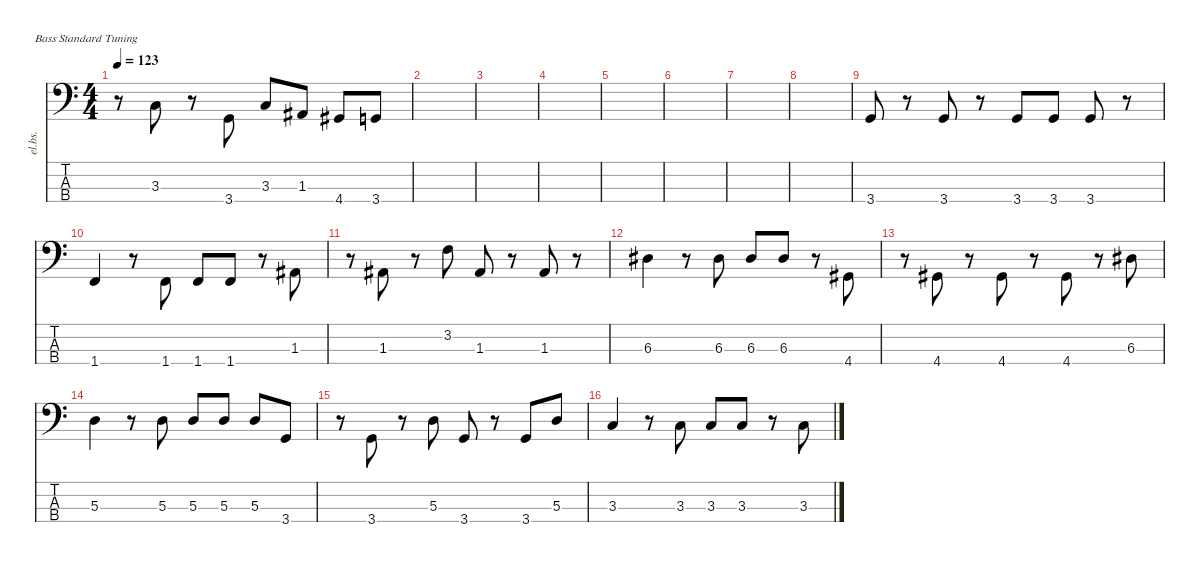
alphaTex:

\defaultSystemsLayout 4
\hideDynamics
\bracketExtendMode nobrackets
\track ("Electric Bass" "el.bs.") {mute instrument electricbassfinger}
\staff {score tabs}
\tuning (G2 D2 A1 E1)
\ts (4 4)
\tempo 123
\clef f4
\ks c
r.8{dy mf beam Down} 3.3.8{beam Up} r.8{beam Down} 3.4.8{beam Up} 3.3.8{beam Up} 1.3{acc #}.8{beam Up} 4.4{acc #}.8{beam Up} 3.4.8{beam Up} |
|
|
|
|
|
|
|
3.4.8{beam Up} r.8{beam Down} 3.4.8{beam Up} r.8{beam Down} 3.4.8{beam Up} 3.4.8{beam Up} 3.4.8{beam Up} r.8{beam Down} |
1.4.4{beam Up} r.8{beam Down} 1.4.8{beam Up} 1.4.8{beam Up} 1.4.8{beam Up} r.8{beam Down} 1.3{acc #}.8{beam Up} |
r.8{beam Down} 1.3{acc #}.8{beam Up} r.8{beam Down} 3.2.8{beam Down} 1.3{acc #}.8{beam Up} r.8{beam Down} 1.3{acc #}.8{beam Up} r.8{beam Down} |
6.3{acc #}.4{beam Down} r.8{beam Down} 6.3{acc #}.8{beam Down} 6.3{acc #}.8{beam Up} 6.3{acc #}.8{beam Up} r.8{beam Down} 4.4{acc #}.8{beam Up} |
r.8{beam Down} 4.4{acc #}.8{beam Up} r.8{beam Down} 4.4{acc #}.8{beam Up} r.8{beam Down} 4.4{acc #}.8{beam Up} r.8{beam Down} 6.3{acc #}.8{beam Down} |
5.3.4{beam Down} r.8{beam Down} 5.3.8{beam Down} 5.3.8{beam Up} 5.3.8{beam Up} 5.3.8{beam Up} 3.4.8{beam Up} |
r.8{beam Down} 3.4.8{beam Up} r.8{beam Down} 5.3.8{beam Down} 3.4.8{beam Up} r.8{beam Down} 3.4.8{beam Up} 5.3.8{beam Up} |
3.3.4{beam Up} r.8{beam Down} 3.3.8{beam Up} 3.3.8{beam Up} 3.3.8{beam Up} r.8{beam Down} 3.3.8{beam Up}
